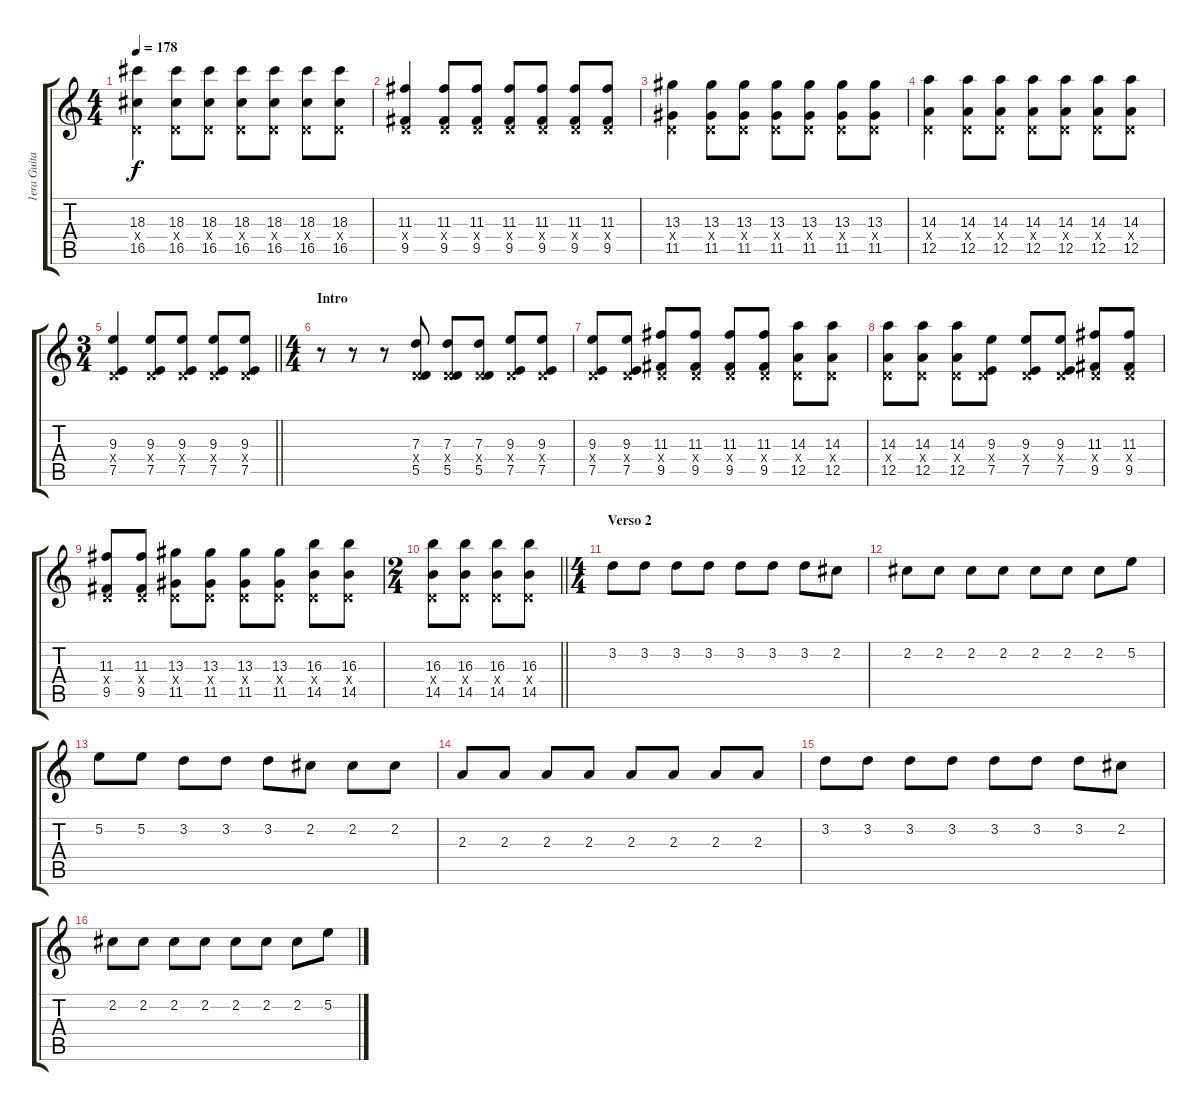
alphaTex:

\track ("1era Guitarra" "1era Guita") {instrument distortionguitar}
\staff {score tabs}
\tuning (E4 B3 G3 D3 A2 E2) {hide}
\ts (4 4)
\tempo 178
\clef g2
\ks c
(18.3 0.4{x} 16.5).4{dy f} (18.3 0.4{x} 16.5).8 (18.3 0.4{x} 16.5).8 (18.3 0.4{x} 16.5).8 (18.3 0.4{x} 16.5).8 (18.3 0.4{x} 16.5).8 (18.3 0.4{x} 16.5).8 |
(11.3 0.4{x} 9.5).4 (11.3 0.4{x} 9.5).8 (11.3 0.4{x} 9.5).8 (11.3 0.4{x} 9.5).8 (11.3 0.4{x} 9.5).8 (11.3 0.4{x} 9.5).8 (11.3 0.4{x} 9.5).8 |
(13.3 0.4{x} 11.5).4 (13.3 0.4{x} 11.5).8 (13.3 0.4{x} 11.5).8 (13.3 0.4{x} 11.5).8 (13.3 0.4{x} 11.5).8 (13.3 0.4{x} 11.5).8 (13.3 0.4{x} 11.5).8 |
(14.3 0.4{x} 12.5).4 (14.3 0.4{x} 12.5).8 (14.3 0.4{x} 12.5).8 (14.3 0.4{x} 12.5).8 (14.3 0.4{x} 12.5).8 (14.3 0.4{x} 12.5).8 (14.3 0.4{x} 12.5).8 |
\ts (3 4)
\barLineRight lightlight
(9.3 0.4{x} 7.5).4 (9.3 0.4{x} 7.5).8 (9.3 0.4{x} 7.5).8 (9.3 0.4{x} 7.5).8 (9.3 0.4{x} 7.5).8 |
\ts (4 4)
\section ("" "Intro")
r.8 r.8 r.8 (7.3 0.4{x} 5.5).8 (7.3 0.4{x} 5.5).8 (7.3 0.4{x} 5.5).8 (9.3 0.4{x} 7.5).8 (9.3 0.4{x} 7.5).8 |
(9.3 0.4{x} 7.5).8 (9.3 0.4{x} 7.5).8 (11.3 0.4{x} 9.5).8 (11.3 0.4{x} 9.5).8 (11.3 0.4{x} 9.5).8 (11.3 0.4{x} 9.5).8 (14.3 0.4{x} 12.5).8 (14.3 0.4{x} 12.5).8 |
(14.3 0.4{x} 12.5).8 (14.3 0.4{x} 12.5).8 (14.3 0.4{x} 12.5).8 (9.3 0.4{x} 7.5).8 (9.3 0.4{x} 7.5).8 (9.3 0.4{x} 7.5).8 (11.3 0.4{x} 9.5).8 (11.3 0.4{x} 9.5).8 |
(11.3 0.4{x} 9.5).8 (11.3 0.4{x} 9.5).8 (13.3 0.4{x} 11.5).8 (13.3 0.4{x} 11.5).8 (13.3 0.4{x} 11.5).8 (13.3 0.4{x} 11.5).8 (16.3 0.4{x} 14.5).8 (16.3 0.4{x} 14.5).8 |
\ts (2 4)
\barLineRight lightlight
(16.3 0.4{x} 14.5).8 (16.3 0.4{x} 14.5).8 (16.3 0.4{x} 14.5).8 (16.3 0.4{x} 14.5).8 |
\ts (4 4)
\section ("" "Verso 2")
3.2.8{volume 10 instrument electricguitarmuted} 3.2.8 3.2.8 3.2.8 3.2.8 3.2.8 3.2.8 2.2.8 |
2.2.8 2.2.8 2.2.8 2.2.8 2.2.8 2.2.8 2.2.8 5.2.8 |
5.2.8 5.2.8 3.2.8 3.2.8 3.2.8 2.2.8 2.2.8 2.2.8 |
2.3.8 2.3.8 2.3.8 2.3.8 2.3.8 2.3.8 2.3.8 2.3.8 |
3.2.8 3.2.8 3.2.8 3.2.8 3.2.8 3.2.8 3.2.8 2.2.8 |
2.2.8 2.2.8 2.2.8 2.2.8 2.2.8 2.2.8 2.2.8 5.2.8
